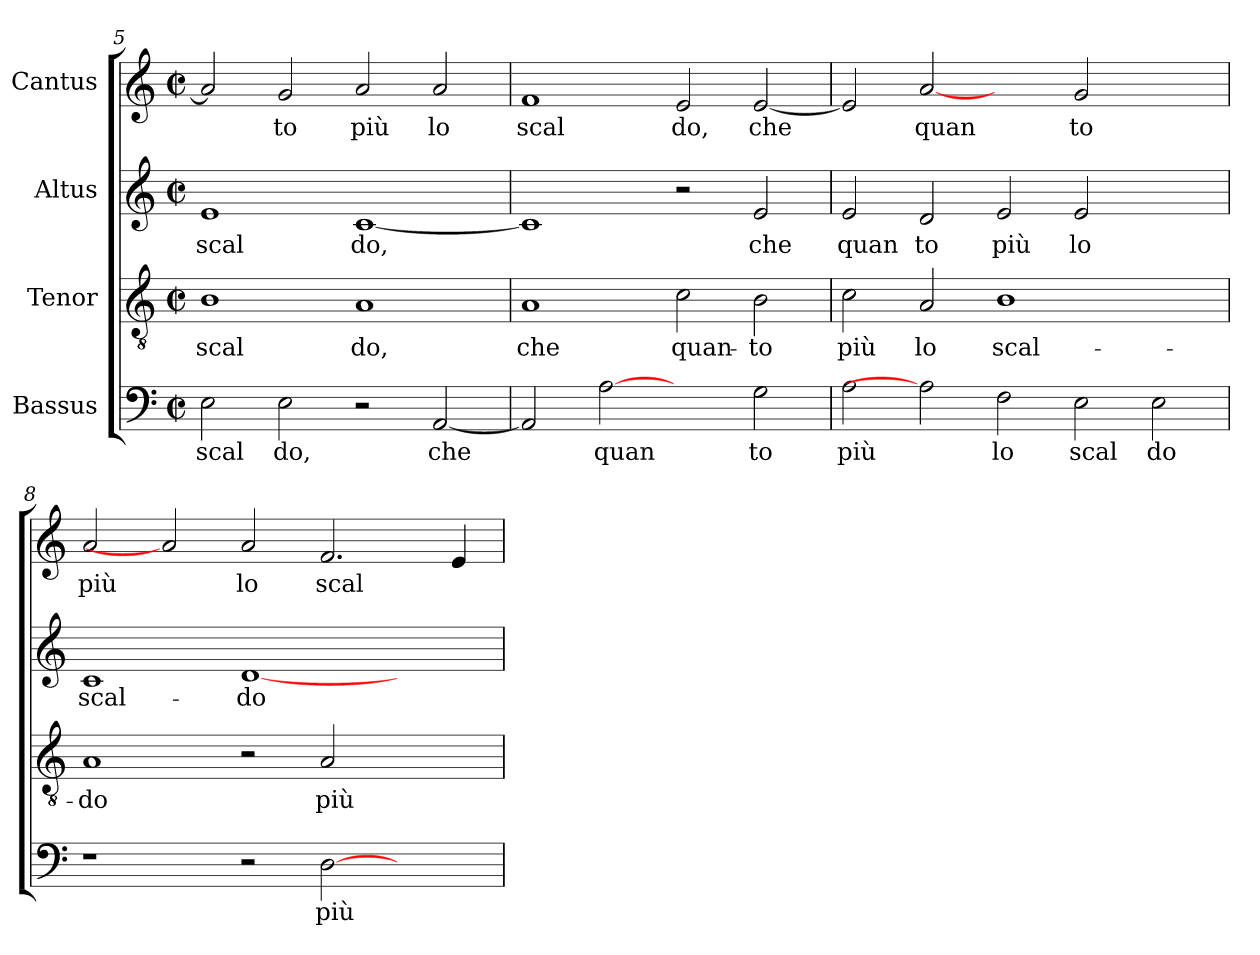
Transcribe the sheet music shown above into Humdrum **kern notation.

**kern	**text	**kern	**text	**kern	**text	**kern	**text
*part4	*part4	*part3	*part3	*part2	*part2	*part1	*part1
*staff4	*staff4	*staff3	*staff3	*staff2	*staff2	*staff1	*staff1
*I"Bassus	*	*I"Tenor	*	*I"Altus	*	*I"Cantus	*
*clefF4	*	*clefGv2	*	*clefG2	*	*clefG2	*
*k[]	*	*k[]	*	*k[]	*	*k[]	*
*C:	*	*C:	*	*C:	*	*C:	*
*M2/2	*	*M2/2	*	*M2/2	*	*M2/2	*
*met(c|)	*	*met(c|)	*	*met(c|)	*	*met(c|)	*
=5	=5	=5	=5	=5	=5	=5	=5
!	!LO:LY:b:cj	!	!LO:LY:b:cj	!	!LO:LY:b:cj	!	!LO:LY:b:cj
2E\	scal	1B	scal	1e	scal	2a/]	--
!	!LO:LY:b:cj	!	!	!	!	!	!LO:LY:b:cj
2E\	do,	.	.	.	.	2g/	-to
!	!	!	!LO:LY:b:cj	!	!LO:LY:b:cj	!	!LO:LY:b:cj
2r	.	1A	do,	[<1c	do,	2a/	più
!	!LO:LY:b:cj	!	!	!	!	!	!LO:LY:b:cj
[<2AA/	che	.	.	.	.	2a/	lo
!!LO:LB:g=z
=6	=6	=6	=6	=6	=6	=6	=6
!	!LO:LY:b:cj	!	!LO:LY:b:cj	!	!LO:LY:b:cj	!	!LO:LY:b:cj
2AA/]	.	1A	che	1c]	.	1f	scal
!	!LO:LY:b:cj	!	!	!	!	!	!
[2A	quan	.	.	.	.	.	.
!	!	!	!LO:LY:b:cj	!	!	!	!LO:LY:b:cj
2ryy	.	2c\	quan-	2r	.	2e/	do,
!	!LO:LY:b:cj	!	!LO:LY:b:cj	!	!LO:LY:b:cj	!	!LO:LY:b:cj
2G\	to	2B\	-to	2e/	che	[<2e/	che
=7	=7	=7	=7	=7	=7	=7	=7
!	!LO:LY:b:cj	!	!LO:LY:b:cj	!	!LO:LY:b:cj	!	!LO:LY:b:cj
2A\	più	2c\	più	2e/	quan	2e/]	.
!	!	!	!LO:LY:b:cj	!	!LO:LY:b:cj	!	!LO:LY:b:cj
2A]	.	2A/	lo	2d/	to	[2a	quan
!	!LO:LY:b:cj	!	!LO:LY:b:cj	!	!LO:LY:b:cj	!	!
2F\	lo	1B	scal-	2e/	più	2ryy	.
!	!LO:LY:b:cj	!	!	!	!LO:LY:b:cj	!	!LO:LY:b:cj
2E\	scal	.	.	2e/	lo	2g/	to
!	!LO:LY:b:cj	!	!	!	!	!	!
2E\	do	2ryy	.	2ryy	.	2ryy	.
=8	=8	=8	=8	=8	=8	=8	=8
!	!	!	!LO:LY:b:cj	!	!LO:LY:b:cj	!	!LO:LY:b:cj
1r	.	1A	-do	1c	scal-	2a/	più
.	.	.	.	.	.	2a]	.
!	!	!	!	!	!LO:LY:b:cj	!	!LO:LY:b:cj
2r	.	2r	.	[<1d	-do	2a/	lo
!	!LO:LY:b:cj	!	!LO:LY:b:cj	!	!	!	!LO:LY:b:cj
[>2D\	più	2A/	più	.	.	2.f/	scal
2ryy	.	2ryy	.	2ryy	.	.	.
!	!	!	!	!	!	!	!LO:LY:b:cj
.	.	.	.	.	.	4e/	.
=	=	=	=	=	=	=	=
*-	*-	*-	*-	*-	*-	*-	*-
